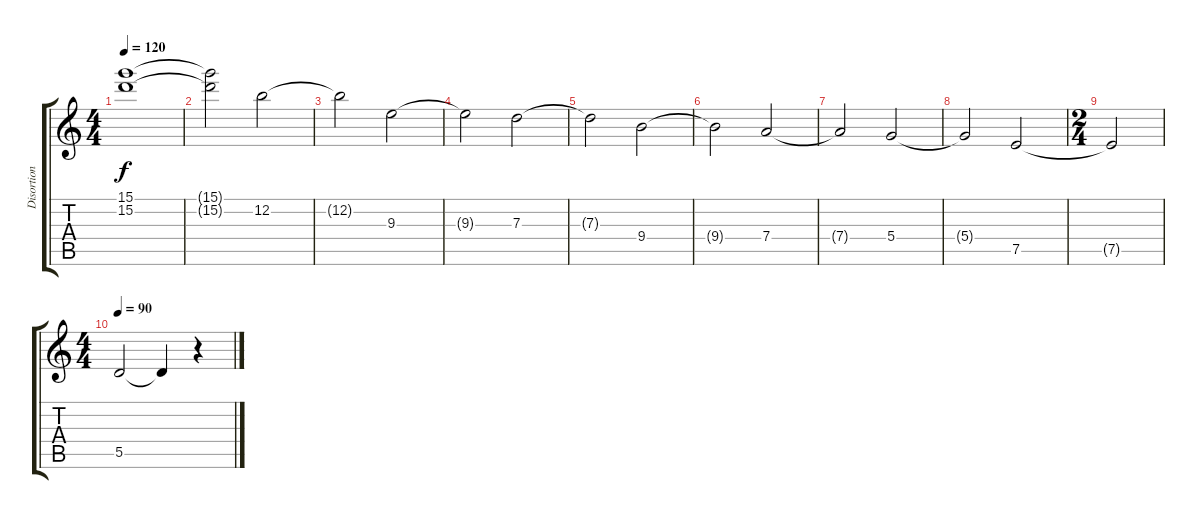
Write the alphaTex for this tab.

\track ("Disortion Right" "Disortion ") {instrument overdrivenguitar}
\staff {score tabs}
\tuning (E4 B3 G3 D3 A2 E2) {hide}
\ts (4 4)
\tempo 120
\clef g2
\ks c
(15.1 15.2).1{dy f} |
(15.1{t} 15.2{t}).2 12.2.2 |
12.2{t}.2 9.3.2 |
9.3{t}.2 7.3.2 |
7.3{t}.2 9.4.2 |
9.4{t}.2 7.4.2 |
7.4{t}.2 5.4.2 |
5.4{t}.2 7.5.2 |
\ts (2 4)
7.5{t}.2 |
\ts (4 4)
\tempo 90
5.5.2 5.5{t}.4 r.4
